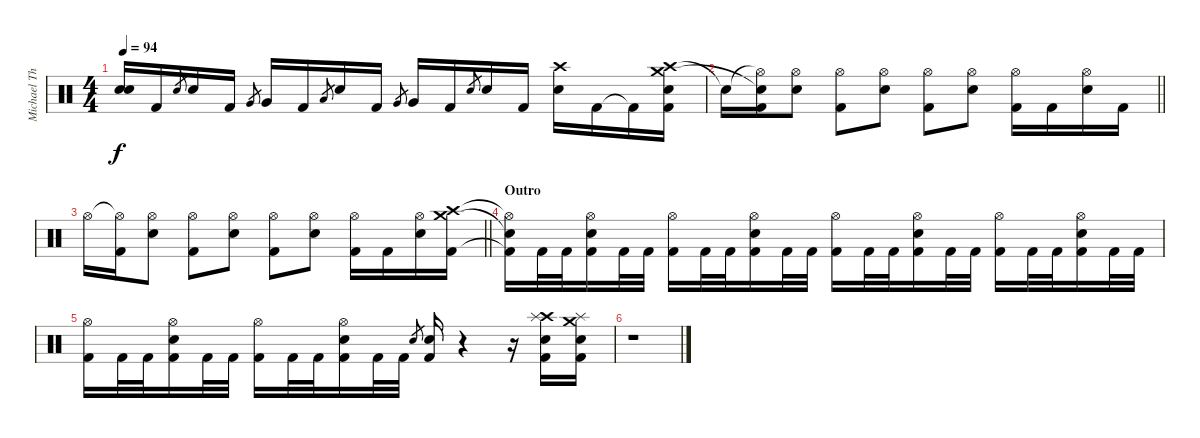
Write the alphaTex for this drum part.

\track ("Michael Thomas" "Michael Th") {instrument percussion}
\staff {score}
\articulation defaults
\ts (4 4)
\tempo 94
\clef neutral
\ks c
("Snare (hit)"{t} "Snare (hit)"{t}).16{dy f} "Kick (hit) 2".16 "Electric Snare (hit)".8{gr} "Electric Snare (hit)".16 "Kick (hit) 2".16 "Very Low Tom (hit)".8{gr} "Very Low Tom (hit)".16 "Kick (hit) 2".16 "Low Tom (hit)".8{gr} "Electric Snare (hit)".16 "Kick (hit) 2".16 "Very Low Tom (hit)".8{gr} "Very Low Tom (hit)".16 "Kick (hit) 2".16 "Electric Snare (hit)".8{gr} "Electric Snare (hit)".16 "Kick (hit) 2".16 ("Crash high (hit)" "Electric Snare (hit)").16 "Kick (hit) 2".16 "Kick (hit) 2"{t}.16 ("Crash high (hit)" "Crash medium (hit)" "Electric Snare (hit)" "Kick (hit) 2").16 |
\barLineRight lightlight "Snare (hit)"{t}.16
("Hi-Hat (open)"{t} "Snare (hit)"{t} "Kick (hit) 2").16 ("Hi-Hat (open)" "Electric Snare (hit)").8 ("Hi-Hat (open)" "Kick (hit) 2").8 ("Hi-Hat (open)" "Electric Snare (hit)").8 ("Hi-Hat (open)" "Kick (hit) 2").8 ("Hi-Hat (open)" "Electric Snare (hit)").8 ("Hi-Hat (open)" "Kick (hit) 2").16 "Kick (hit) 2".16 ("Hi-Hat (open)" "Electric Snare (hit)").16 "Kick (hit) 2".16 |
\barLineRight lightlight "Hi-Hat (open)".16
("Hi-Hat (open)"{t} "Kick (hit) 2").16 ("Hi-Hat (open)" "Electric Snare (hit)").8 ("Hi-Hat (open)" "Kick (hit) 2").8 ("Hi-Hat (open)" "Electric Snare (hit)").8 ("Hi-Hat (open)" "Kick (hit) 2").8 ("Hi-Hat (open)" "Electric Snare (hit)").8 ("Hi-Hat (open)" "Kick (hit) 2").16 "Kick (hit) 2".16 ("Hi-Hat (open)" "Electric Snare (hit)").16 ("Crash high (hit)" "Crash medium (hit)" "Kick (hit) 2").16 |
\section ("" "Outro")
("Hi-Hat (open)"{t} "Snare (hit)"{t} "Kick (hit) 2"{t}).16 "Kick (hit) 2".32 "Kick (hit) 2".32 ("Hi-Hat (open)" "Electric Snare (hit)" "Kick (hit) 2").16 "Kick (hit) 2".32 "Kick (hit) 2".32 ("Hi-Hat (open)" "Kick (hit) 2").16 "Kick (hit) 2".32 "Kick (hit) 2".32 ("Hi-Hat (open)" "Electric Snare (hit)" "Kick (hit) 2").16 "Kick (hit) 2".32 "Kick (hit) 2".32 ("Hi-Hat (open)" "Kick (hit) 2").16 "Kick (hit) 2".32 "Kick (hit) 2".32 ("Hi-Hat (open)" "Electric Snare (hit)" "Kick (hit) 2").16 "Kick (hit) 2".32 "Kick (hit) 2".32 ("Hi-Hat (open)" "Kick (hit) 2").16 "Kick (hit) 2".32 "Kick (hit) 2".32 ("Hi-Hat (open)" "Electric Snare (hit)" "Kick (hit) 2").16 "Kick (hit) 2".32 "Kick (hit) 2".32 |
("Hi-Hat (open)" "Kick (hit) 2").16 "Kick (hit) 2".32 "Kick (hit) 2".32 ("Hi-Hat (open)" "Electric Snare (hit)" "Kick (hit) 2").16 "Kick (hit) 2".32 "Kick (hit) 2".32 ("Hi-Hat (open)" "Kick (hit) 2").16 "Kick (hit) 2".32 "Kick (hit) 2".32 ("Hi-Hat (open)" "Electric Snare (hit)" "Kick (hit) 2").16 "Kick (hit) 2".32 "Kick (hit) 2".32 "Electric Snare (hit)".8{gr} ("Electric Snare (hit)" "Kick (hit) 2").16 r.4 r.16 ("Crash high (hit)" "Splash (hit)" "Electric Snare (hit)" "Kick (hit) 2").16 ("Crash medium (hit)" "Splash (hit)" "Electric Snare (hit)" "Kick (hit) 2").16 |
r.1
